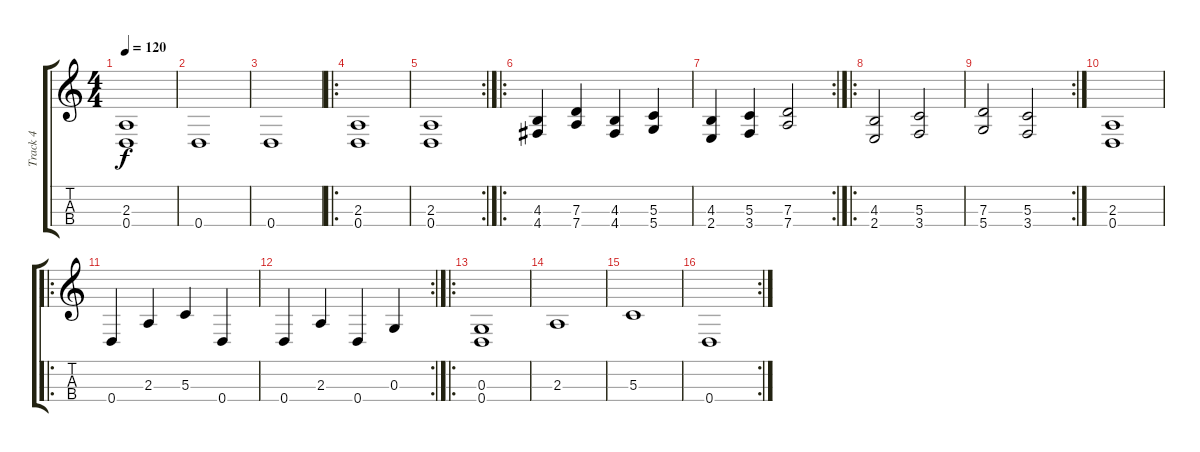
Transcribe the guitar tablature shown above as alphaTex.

\track ("Track 4" "Track 4") {instrument choiraahs}
\staff {score tabs}
\tuning (E4 B3 G3 D3) {hide}
\ts (4 4)
\tempo 120
\clef g2
\ks c
(2.3 0.4).1{dy f} |
0.4.1 |
0.4.1 |
\ro
(2.3 0.4).1 |
\rc 2
(2.3 0.4).1 |
\ro
(4.3 4.4).4 (7.3 7.4).4 (4.3 4.4).4 (5.3 5.4).4 |
\rc 2
(4.3 2.4).4 (5.3 3.4).4 (7.3 7.4).2 |
\ro
(4.3 2.4).2 (5.3 3.4).2 |
\rc 2
(7.3 5.4).2 (5.3 3.4).2 |
(2.3 0.4).1 |
\ro
0.4.4 2.3.4 5.3.4 0.4.4 |
\rc 2
0.4.4 2.3.4 0.4.4 0.3.4 |
\ro
(0.3 0.4).1 |
2.3.1 |
5.3.1 |
\rc 2
0.4.1
